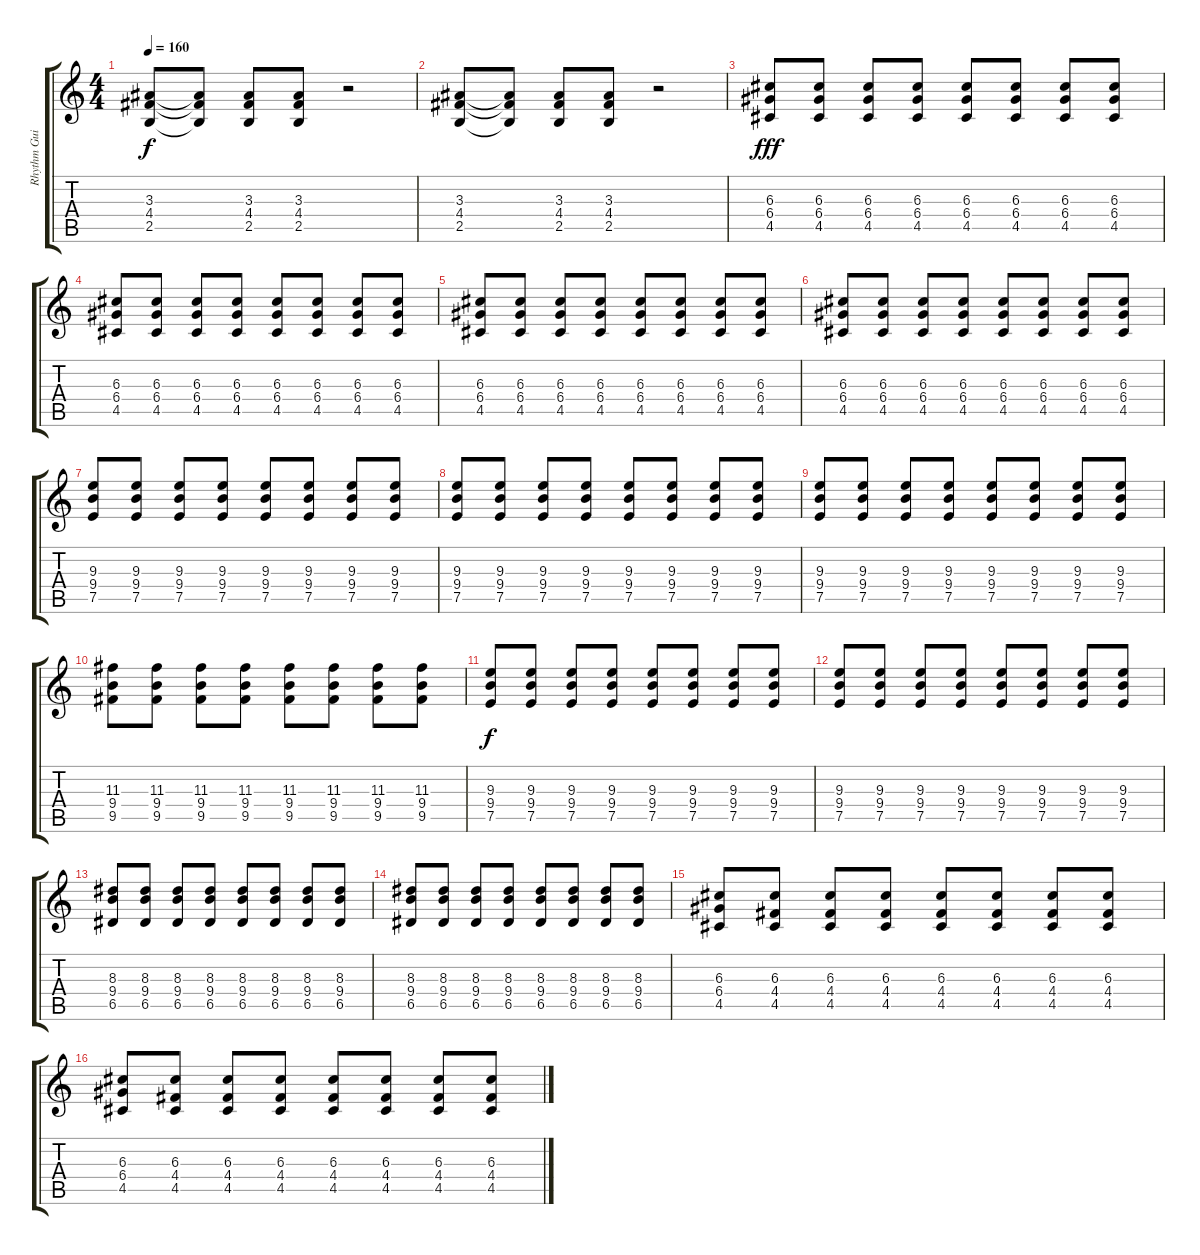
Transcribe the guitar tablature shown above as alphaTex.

\track ("Rhythm Guitar" "Rhythm Gui") {instrument overdrivenguitar bank 255}
\staff {score tabs}
\tuning (E4 B3 G3 D3 A2 E2) {hide}
\ts (4 4)
\tempo 160
\clef g2
\ks c
(3.3 4.4 2.5).8{dy f} (3.3{t} 4.4{t} 2.5{t}).8 (3.3 4.4 2.5).8 (3.3 4.4 2.5).8 r.2 |
(3.3 4.4 2.5).8 (3.3{t} 4.4{t} 2.5{t}).8 (3.3 4.4 2.5).8 (3.3 4.4 2.5).8 r.2 |
(6.3 6.4 4.5).8{dy fff} (6.3 6.4 4.5).8 (6.3 6.4 4.5).8 (6.3 6.4 4.5).8 (6.3 6.4 4.5).8 (6.3 6.4 4.5).8 (6.3 6.4 4.5).8 (6.3 6.4 4.5).8 |
(6.3 6.4 4.5).8 (6.3 6.4 4.5).8 (6.3 6.4 4.5).8 (6.3 6.4 4.5).8 (6.3 6.4 4.5).8 (6.3 6.4 4.5).8 (6.3 6.4 4.5).8 (6.3 6.4 4.5).8 |
(6.3 6.4 4.5).8 (6.3 6.4 4.5).8 (6.3 6.4 4.5).8 (6.3 6.4 4.5).8 (6.3 6.4 4.5).8 (6.3 6.4 4.5).8 (6.3 6.4 4.5).8 (6.3 6.4 4.5).8 |
(6.3 6.4 4.5).8 (6.3 6.4 4.5).8 (6.3 6.4 4.5).8 (6.3 6.4 4.5).8 (6.3 6.4 4.5).8 (6.3 6.4 4.5).8 (6.3 6.4 4.5).8 (6.3 6.4 4.5).8 |
(9.3 9.4 7.5).8 (9.3 9.4 7.5).8 (9.3 9.4 7.5).8 (9.3 9.4 7.5).8 (9.3 9.4 7.5).8 (9.3 9.4 7.5).8 (9.3 9.4 7.5).8 (9.3 9.4 7.5).8 |
(9.3 9.4 7.5).8 (9.3 9.4 7.5).8 (9.3 9.4 7.5).8 (9.3 9.4 7.5).8 (9.3 9.4 7.5).8 (9.3 9.4 7.5).8 (9.3 9.4 7.5).8 (9.3 9.4 7.5).8 |
(9.3 9.4 7.5).8 (9.3 9.4 7.5).8 (9.3 9.4 7.5).8 (9.3 9.4 7.5).8 (9.3 9.4 7.5).8 (9.3 9.4 7.5).8 (9.3 9.4 7.5).8 (9.3 9.4 7.5).8 |
(11.3 9.4 9.5).8 (11.3 9.4 9.5).8 (11.3 9.4 9.5).8 (11.3 9.4 9.5).8 (11.3 9.4 9.5).8 (11.3 9.4 9.5).8 (11.3 9.4 9.5).8 (11.3 9.4 9.5).8 |
(9.3 9.4 7.5).8{dy f} (9.3 9.4 7.5).8 (9.3 9.4 7.5).8 (9.3 9.4 7.5).8 (9.3 9.4 7.5).8 (9.3 9.4 7.5).8 (9.3 9.4 7.5).8 (9.3 9.4 7.5).8 |
(9.3 9.4 7.5).8 (9.3 9.4 7.5).8 (9.3 9.4 7.5).8 (9.3 9.4 7.5).8 (9.3 9.4 7.5).8 (9.3 9.4 7.5).8 (9.3 9.4 7.5).8 (9.3 9.4 7.5).8 |
(8.3 9.4 6.5).8 (8.3 9.4 6.5).8 (8.3 9.4 6.5).8 (8.3 9.4 6.5).8 (8.3 9.4 6.5).8 (8.3 9.4 6.5).8 (8.3 9.4 6.5).8 (8.3 9.4 6.5).8 |
(8.3 9.4 6.5).8 (8.3 9.4 6.5).8 (8.3 9.4 6.5).8 (8.3 9.4 6.5).8 (8.3 9.4 6.5).8 (8.3 9.4 6.5).8 (8.3 9.4 6.5).8 (8.3 9.4 6.5).8 |
(6.3 6.4 4.5).8 (6.3 4.4 4.5).8 (6.3 4.4 4.5).8 (6.3 4.4 4.5).8 (6.3 4.4 4.5).8 (6.3 4.4 4.5).8 (6.3 4.4 4.5).8 (6.3 4.4 4.5).8 |
(6.3 6.4 4.5).8 (6.3 4.4 4.5).8 (6.3 4.4 4.5).8 (6.3 4.4 4.5).8 (6.3 4.4 4.5).8 (6.3 4.4 4.5).8 (6.3 4.4 4.5).8 (6.3 4.4 4.5).8
